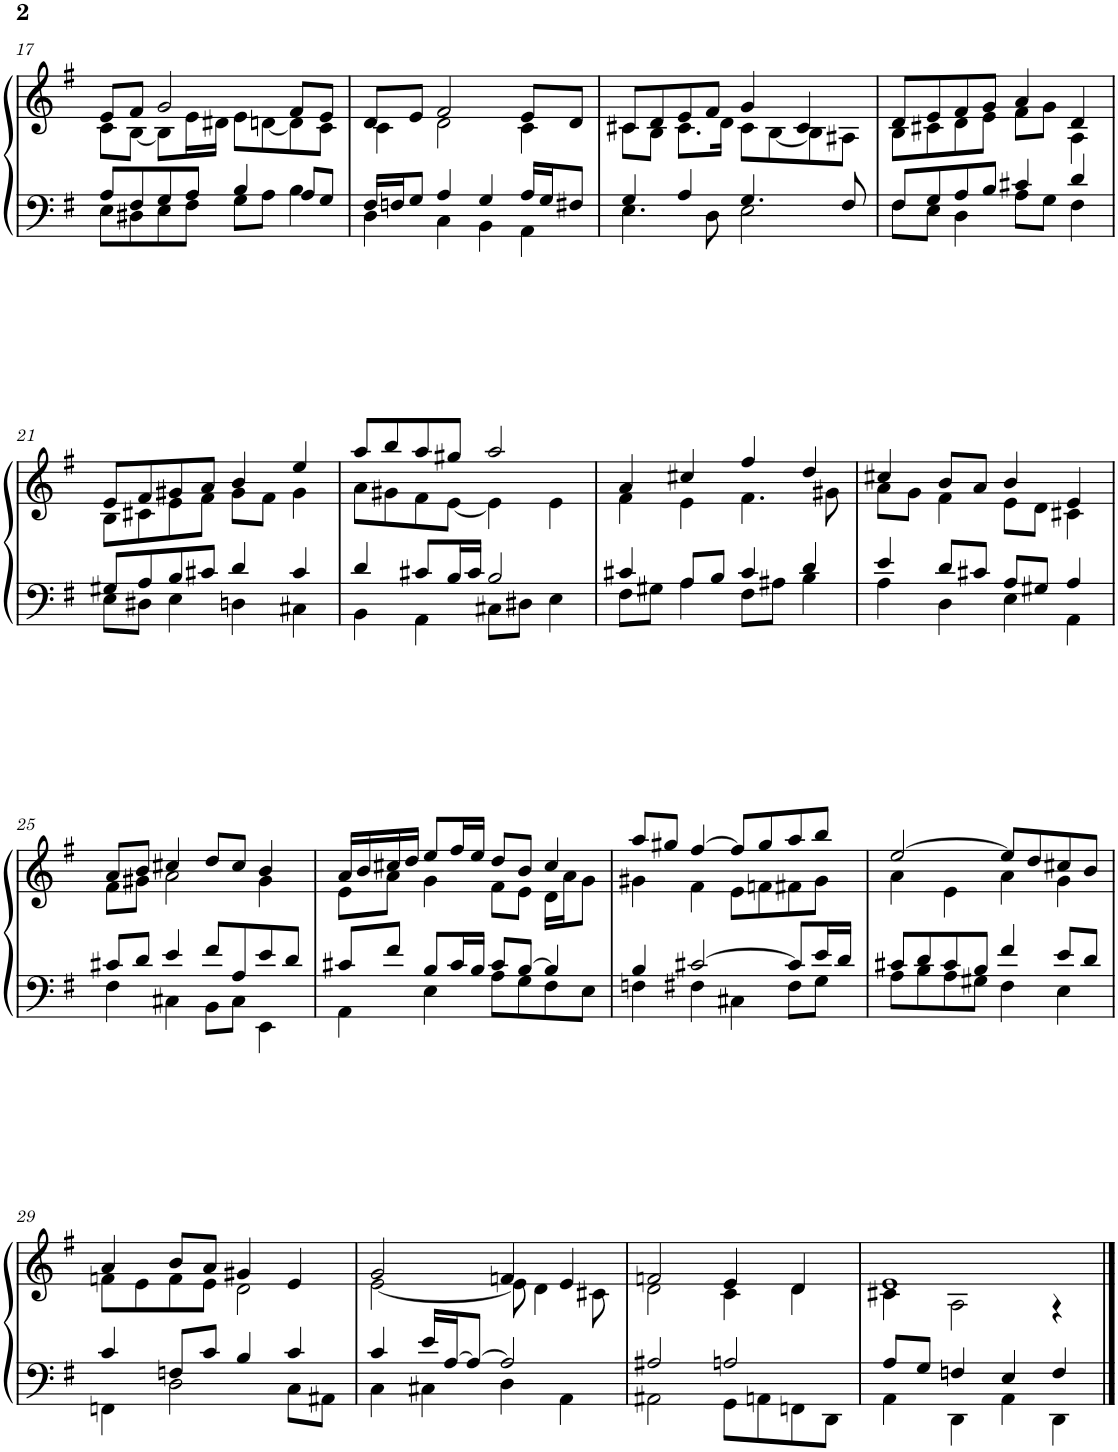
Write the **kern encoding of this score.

**kern	**kern
*part1	*part1
*staff2	*staff1
*I"Grand Piano	*
*I'Pno.	*
!!LO:PB:g=z
*clefF4	*clefG2
*k[f#]	*k[f#]
*M4/4	*M4/4
=17	=17
*^	*^
8A/L	8E\L	8e/L	8c\L
8F#/	8D#X\	8f#/J	[8B\J
8G/	8E\	2g/	8B\L]
8A/J	8F#\J	.	16e\L
.	.	.	16d#X\JJ
4B/	8G\L	.	8e\L
.	8A\J	.	[8dn\
8A/L	4B\	8f#/L	8d\]
8G/J	.	8e/J	8c\J
=18	=18	=18	=18
16F#/LL	4D\	8d/L	4c\
16Fn/J	.	.	.
8G/J	.	8e/J	.
4A/	4C\	2f#/	2d\
4G/	4BB\	.	.
16A/LL	4AA\	8e/L	4c\
16G/J	.	.	.
8F#X/J	.	8d/J	.
=19	=19	=19	=19
4G/	4.E\	8c#X/L	8c#\L
.	.	8d/	8B\J
4A/	.	8e/	8.c#\L
.	8D\	8f#/J	.
.	.	.	16d\Jk
4.G/	2E\	4g/	8c#\L
.	.	.	[8B\
.	.	4c#/	8B\]
8F#/	.	.	8A#X\J
=20	=20	=20	=20
8F#/L	8F#\L	8d/L	8B\L
8G/	8E\J	8e/	8c#X\
8A/	4D\	8f#/	8d\
8B/J	.	8g/J	8e\J
4c#X/	8A\L	4a/	8f#\L
.	8G\J	.	8g\J
4d/	4F#\	4d/	4A\
!!LO:LB:g=z	!!
=21	=21	=21	=21
8G#X/L	8E\L	8e/L	8B\L
8A/	8D#X\J	8f#/	8c#X\
8B/	4E\	8g#X/	8e\
8c#X/J	.	8a/J	8f#\J
4d/	4Dn\	4b/	8g#\L
.	.	.	8f#\J
4c#/	4C#X\	4ee/	4g#\
=22	=22	=22	=22
4d/	4BB\	8aa/L	8a\L
.	.	8bb/	8g#X\
8c#X/L	4AA\	8aa/	8f#\
16B/L	.	8gg#X/J	[8e\J
16c#/JJ	.	.	.
2B/	8C#X\L	2aa/	4e\]
.	8D#X\J	.	.
.	4E\	.	4e\
=23	=23	=23	=23
4c#X/	8F#\L	4a/	4f#\
.	8G#X\J	.	.
8A/L	4A\	4cc#X/	4e\
8B/J	.	.	.
4c#/	8F#\L	4ff#/	4.f#\
.	8A#X\J	.	.
4d/	4B\	4dd/	.
.	.	.	8g#X\
=24	=24	=24	=24
4e/	4A\	4cc#X/	8a\L
.	.	.	8g\J
8d/L	4D\	8b/L	4f#\
8c#X/J	.	8a/J	.
8A/L	4E\	4b/	8e\L
8G#X/J	.	.	8d\J
4A/	4AA\	4e/	4c#X\
!!LO:LB:g=z	!!
=25	=25	=25	=25
8c#X/L	4F#\	8a/L	8f#\L
8d/J	.	8b/J	8g#X\J
4e/	4C#X\	4cc#X/	2a\
8f#/L	8BB\L	8dd/L	.
8A/	8C#\J	8cc#/J	.
8e/	4EE\	4b/	4g#\
8d/J	.	.	.
=26	=26	=26	=26
8c#X/L	4AA\	16a/LL	8e\L
.	.	16b/	.
8f#/J	.	16cc#X/	8a\J
.	.	16dd/JJ	.
8B/L	4E\	8ee/L	4g\
16c#/L	.	16ff#/L	.
16B/JJ	.	16ee/JJ	.
8c#/L	8A\L	8dd/L	8f#\L
[8B/J	8G\	8b/J	8e\J
4B/]	8F#\	4cc#/	16d\LL
.	.	.	16a\J
.	8E\J	.	8g\J
=27	=27	=27	=27
4B/	4Fn\	8aa/L	4g#X\
.	.	8gg#X/J	.
[2c#X/	4F#X\	[4ff#/	4f#\
.	4C#X\	8ff#/L]	8e\L
.	.	8gg#/	8fn\
8c#/L]	8F#\L	8aa/	8f#X\
16e/L	8G\J	8bb/J	8g#\J
16d/JJ	.	.	.
=28	=28	=28	=28
8c#X/L	8A\L	[2ee/	4a\
8d/	8B\	.	.
8c#/	8A\	.	4e\
8B/J	8G#X\J	.	.
4f#/	4F#\	8ee/L]	4a\
.	.	8dd/	.
8e/L	4E\	8cc#X/	4g\
8d/J	.	8b/J	.
!!LO:LB:g=z	!!
=29	=29	=29	=29
4c/	4FFn\	4a/	8fn\L
.	.	.	8e\
8Fn/L	2D\	8b/L	8f\
8c/J	.	8a/J	8e\J
4B/	.	4g#X/	2d\
4c/	8C\L	4e/	.
.	8AA#X\J	.	.
=30	=30	=30	=30
4c/	4C\	2g/	[2e\
16e/LL	4C#X\	.	.
[16A/J	.	.	.
8A/J_	.	.	.
2A/]	4D\	4fn/	8e\]
.	.	.	4d\
.	4AA\	4e/	.
.	.	.	8c#X\
=31	=31	=31	=31
2A#X/	2AA#X\	2fn/	2d\
2An/	8GG\L	4e/	4c\
.	8AAn\	.	.
.	8FFn\	4d/	4d\
.	8DD\J	.	.
=32	=32	=32	=32
8A/L	4AA\	1e	4c#X\
8G/J	.	.	.
4Fn/	4DD\	.	2A\
4E/	4AA\	.	.
4F/	4DD\	.	4r
*v	*v	*	*
*	*v	*v
==	==
*-	*-
